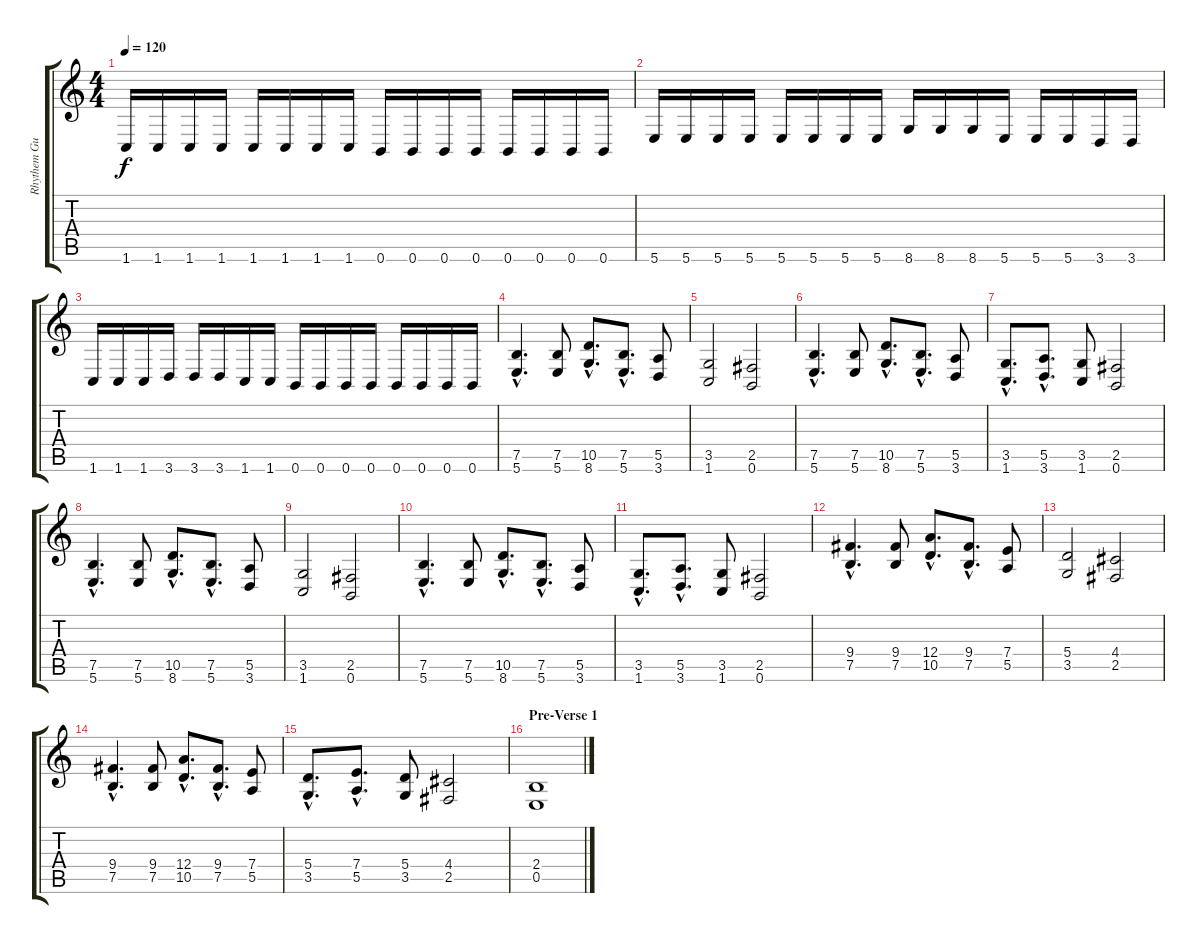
\track ("Rhythem Guit. 1" "Rhythem Gu") {instrument distortionguitar}
\staff {score tabs}
\tuning (B3 Gb3 D3 A2 E2 B1) {hide}
\ts (4 4)
\tempo 120
\clef g2
\ks c
1.6.16{dy f} 1.6.16 1.6.16 1.6.16 1.6.16 1.6.16 1.6.16 1.6.16 0.6.16 0.6.16 0.6.16 0.6.16 0.6.16 0.6.16 0.6.16 0.6.16 |
5.6.16 5.6.16 5.6.16 5.6.16 5.6.16 5.6.16 5.6.16 5.6.16 8.6.16 8.6.16 8.6.16 5.6.16 5.6.16 5.6.16 3.6.16 3.6.16 |
1.6.16 1.6.16 1.6.16 3.6.16 3.6.16 3.6.16 1.6.16 1.6.16 0.6.16 0.6.16 0.6.16 0.6.16 0.6.16 0.6.16 0.6.16 0.6.16 |
(7.5{hac} 5.6{hac}).4{d} (7.5 5.6).8 (10.5{hac} 8.6{hac}).8{d} (7.5{hac} 5.6{hac}).8{d} (5.5 3.6).8 |
(3.5 1.6).2 (2.5 0.6).2 |
(7.5{hac} 5.6{hac}).4{d} (7.5 5.6).8 (10.5{hac} 8.6{hac}).8{d} (7.5{hac} 5.6{hac}).8{d} (5.5 3.6).8 |
(3.5{hac} 1.6{hac}).8{d} (5.5{hac} 3.6{hac}).8{d} (3.5 1.6).8 (2.5 0.6).2 |
(7.5{hac} 5.6{hac}).4{d} (7.5 5.6).8 (10.5{hac} 8.6{hac}).8{d} (7.5{hac} 5.6{hac}).8{d} (5.5 3.6).8 |
(3.5 1.6).2 (2.5 0.6).2 |
(7.5{hac} 5.6{hac}).4{d} (7.5 5.6).8 (10.5{hac} 8.6{hac}).8{d} (7.5{hac} 5.6{hac}).8{d} (5.5 3.6).8 |
(3.5{hac} 1.6{hac}).8{d} (5.5{hac} 3.6{hac}).8{d} (3.5 1.6).8 (2.5 0.6).2 |
(9.4{hac} 7.5{hac}).4{d} (9.4 7.5).8 (12.4{hac} 10.5{hac}).8{d} (9.4{hac} 7.5{hac}).8{d} (7.4 5.5).8 |
(5.4 3.5).2 (4.4 2.5).2 |
(9.4{hac} 7.5{hac}).4{d} (9.4 7.5).8 (12.4{hac} 10.5{hac}).8{d} (9.4{hac} 7.5{hac}).8{d} (7.4 5.5).8 |
(5.4{hac} 3.5{hac}).8{d} (7.4{hac} 5.5{hac}).8{d} (5.4 3.5).8 (4.4 2.5).2 |
\section ("" "Pre-Verse 1")
(2.4 0.5).1
